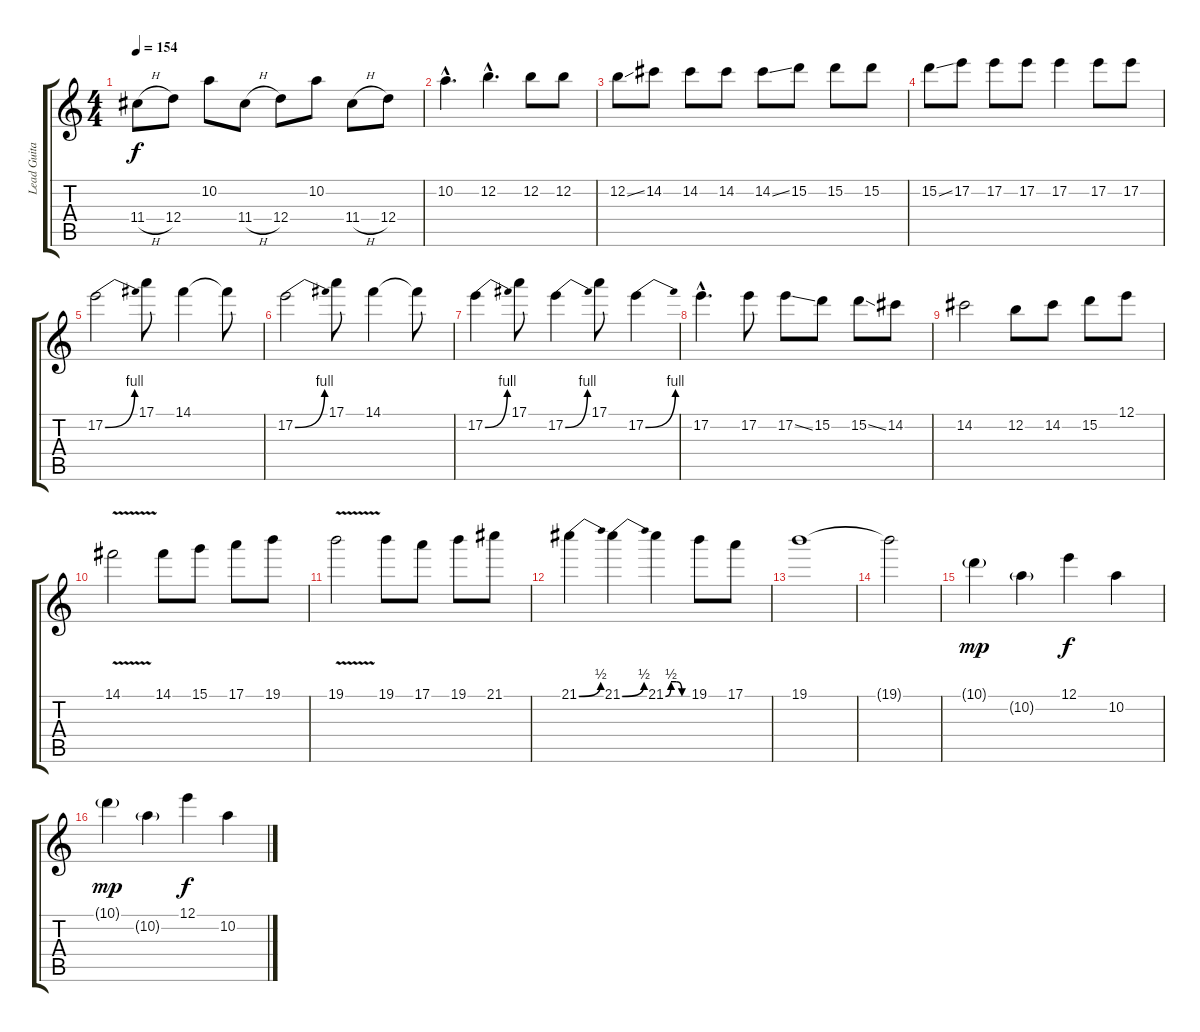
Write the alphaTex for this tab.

\track ("Lead Guitar 2" "Lead Guita") {instrument overdrivenguitar}
\staff {score tabs}
\tuning (E4 B3 G3 D3 A2 E2) {hide}
\ts (4 4)
\tempo 154
\clef g2
\ks c
11.4{h}.8{dy f} 12.4.8 10.2.8 11.4{h}.8 12.4.8 10.2.8 11.4{h}.8 12.4.8 |
10.2{hac}.4{d} 12.2{hac}.4{d} 12.2.8 12.2.8 |
12.2{ss}.8 14.2.8 14.2.8 14.2.8 14.2{ss}.8 15.2.8 15.2.8 15.2.8 |
15.2{ss}.8 17.2.8 17.2.8 17.2.8 17.2.4 17.2.8 17.2.8 |
17.2{be (bend 0 0 60 4)}.2 17.1.8 14.1.4 14.1{t}.8 |
17.2{be (bend 0 0 60 4)}.2 17.1.8 14.1.4 14.1{t}.8 |
17.2{be (bend 0 0 60 4)}.4 17.1.8 17.2{be (bend 0 0 60 4)}.4 17.1.8 17.2{be (bend 0 0 60 4)}.4 |
17.2{hac}.4{d} 17.2.8 17.2{ss}.8 15.2.8 15.2{ss}.8 14.2.8 |
14.2.2 12.2.8 14.2.8 15.2.8 12.1.8 |
14.1{v}.2 14.1.8 15.1.8 17.1.8 19.1.8 |
19.1{v}.2 19.1.8 17.1.8 19.1.8 21.1.8 |
21.1{be (bend 0 0 60 2)}.4 21.1{be (bend 0 0 60 2)}.4 21.1{be (custom 0 0 15 2 30 2 45 0 60 0)}.4 19.1.8 17.1.8 |
19.1.1 |
19.1{t}.2 |
10.1{g}.4{dy mp} 10.2{g}.4 12.1.4{dy f} 10.2.4 |
10.1{g}.4{dy mp} 10.2{g}.4 12.1.4{dy f} 10.2.4
